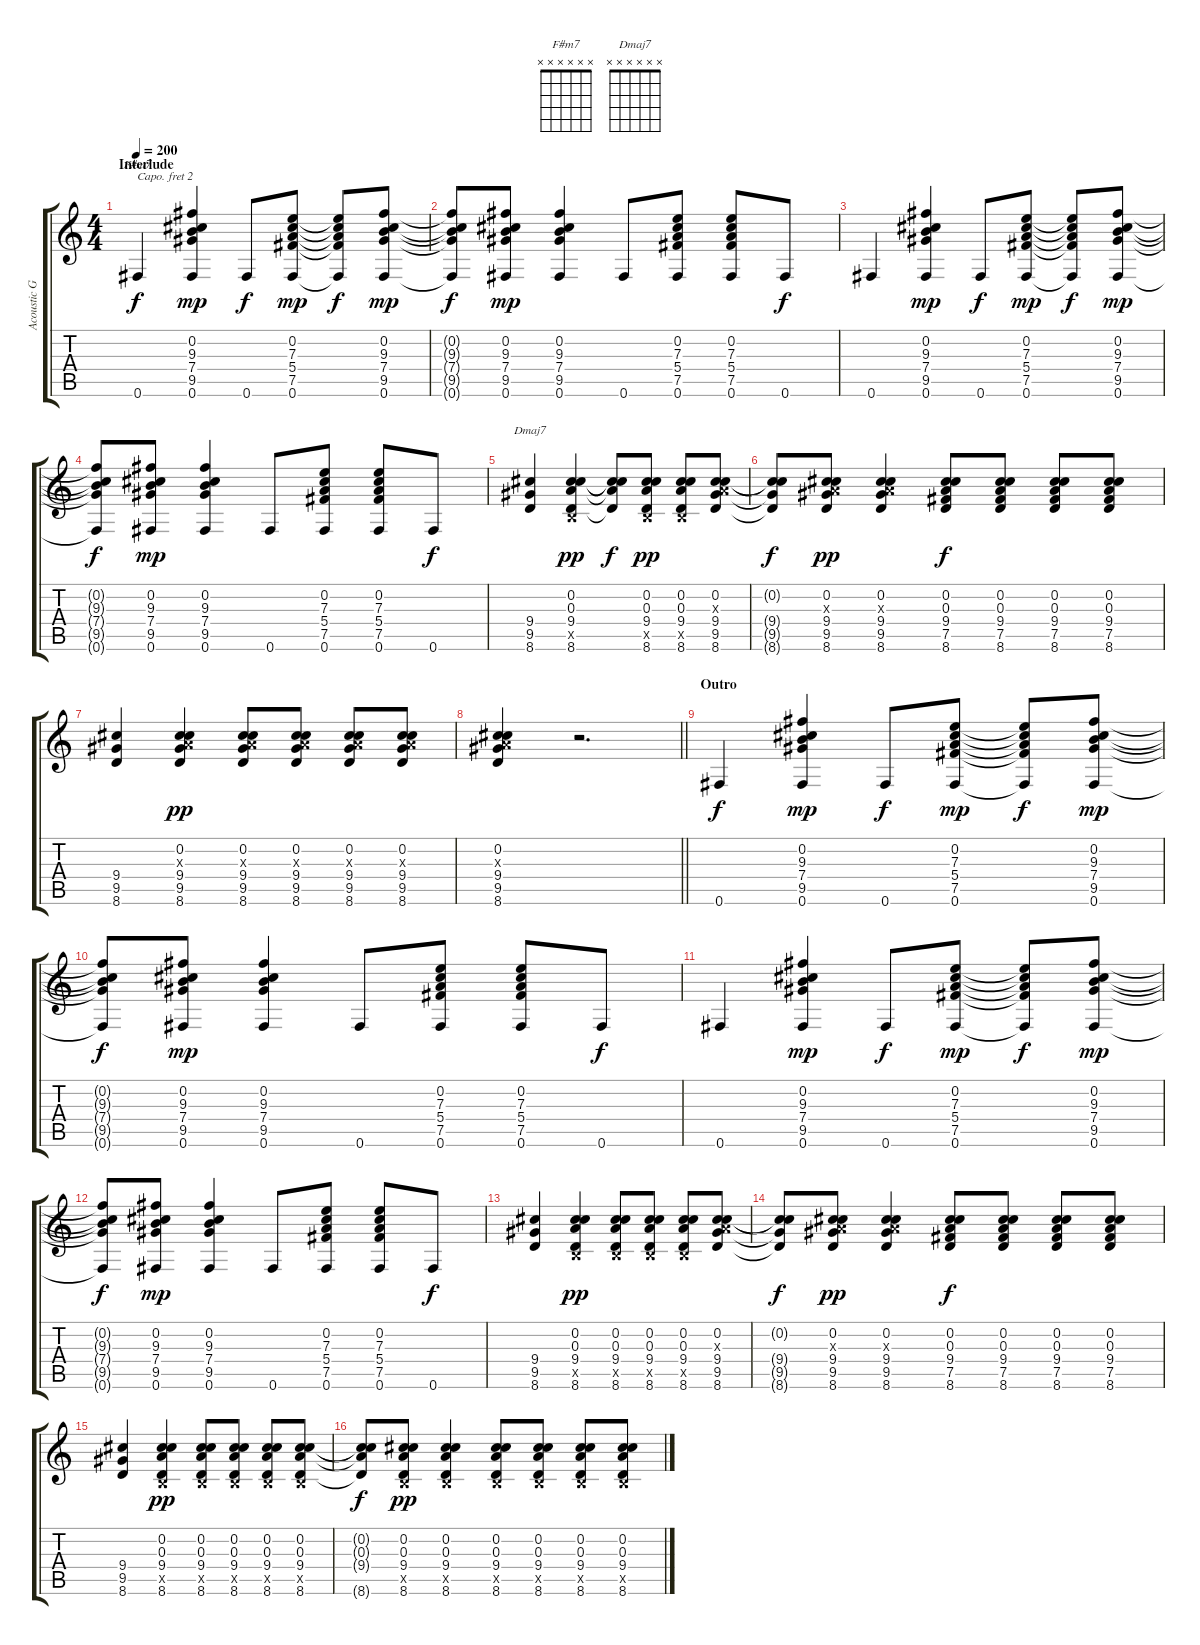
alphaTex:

\track ("Acoustic Guitar" "Acoustic G") {instrument acousticguitarsteel}
\staff {score tabs}
\capo 2
\tuning (E4 B3 G3 D3 A2 E2) {hide}
\chord ("F#m7" x x x x x x)
\chord ("Dmaj7" x x x x x x)
\ts (4 4)
\section ("" "Interlude")
\tempo 200
\clef g2
\ks c
0.6.4{ch "F#m7" dy f} (0.2 9.3 7.4 9.5 0.6).4{dy mp} 0.6.8{dy f} (0.2 7.3 5.4 7.5 0.6).8{dy mp} (0.2{t} 7.3{t} 5.4{t} 7.5{t} 0.6{t}).8{dy f} (0.2 9.3 7.4 9.5 0.6).8{dy mp} |
(0.2{t} 9.3{t} 7.4{t} 9.5{t} 0.6{t}).8{dy f} (0.2 9.3 7.4 9.5 0.6).8{dy mp} (0.2 9.3 7.4 9.5 0.6).4 0.6.8 (0.2 7.3 5.4 7.5 0.6).8 (0.2 7.3 5.4 7.5 0.6).8 0.6.8{dy f} |
0.6.4 (0.2 9.3 7.4 9.5 0.6).4{dy mp} 0.6.8{dy f} (0.2 7.3 5.4 7.5 0.6).8{dy mp} (0.2{t} 7.3{t} 5.4{t} 7.5{t} 0.6{t}).8{dy f} (0.2 9.3 7.4 9.5 0.6).8{dy mp} |
(0.2{t} 9.3{t} 7.4{t} 9.5{t} 0.6{t}).8{dy f} (0.2 9.3 7.4 9.5 0.6).8{dy mp} (0.2 9.3 7.4 9.5 0.6).4 0.6.8 (0.2 7.3 5.4 7.5 0.6).8 (0.2 7.3 5.4 7.5 0.6).8 0.6.8{dy f} |
(9.4 9.5 8.6).4{ch "Dmaj7"} (0.2 0.3 9.4 0.5{x} 8.6).4{dy pp} (0.2{t} 0.3{t} 9.4{t} 8.6{t}).8{dy f} (0.2 0.3 9.4 0.5{x} 8.6).8{dy pp} (0.2 0.3 9.4 0.5{x} 8.6).8 (0.2 0.3{x} 9.4 9.5 8.6).8 |
(0.2{t} 9.4{t} 9.5{t} 8.6{t}).8{dy f} (0.2 0.3{x} 9.4 9.5 8.6).8{dy pp} (0.2 0.3{x} 9.4 9.5 8.6).4 (0.2 0.3 9.4 7.5 8.6).8{dy f} (0.2 0.3 9.4 7.5 8.6).8 (0.2 0.3 9.4 7.5 8.6).8 (0.2 0.3 9.4 7.5 8.6).8 |
(9.4 9.5 8.6).4 (0.2 0.3{x} 9.4 9.5 8.6).4{dy pp} (0.2 0.3{x} 9.4 9.5 8.6).8 (0.2 0.3{x} 9.4 9.5 8.6).8 (0.2 0.3{x} 9.4 9.5 8.6).8 (0.2 0.3{x} 9.4 9.5 8.6).8 |
\barLineRight lightlight
(0.2 0.3{x} 9.4 9.5 8.6).4 r.2{d} |
\section ("" "Outro")
0.6.4{dy f} (0.2 9.3 7.4 9.5 0.6).4{dy mp} 0.6.8{dy f} (0.2 7.3 5.4 7.5 0.6).8{dy mp} (0.2{t} 7.3{t} 5.4{t} 7.5{t} 0.6{t}).8{dy f} (0.2 9.3 7.4 9.5 0.6).8{dy mp} |
(0.2{t} 9.3{t} 7.4{t} 9.5{t} 0.6{t}).8{dy f} (0.2 9.3 7.4 9.5 0.6).8{dy mp} (0.2 9.3 7.4 9.5 0.6).4 0.6.8 (0.2 7.3 5.4 7.5 0.6).8 (0.2 7.3 5.4 7.5 0.6).8 0.6.8{dy f} |
0.6.4 (0.2 9.3 7.4 9.5 0.6).4{dy mp} 0.6.8{dy f} (0.2 7.3 5.4 7.5 0.6).8{dy mp} (0.2{t} 7.3{t} 5.4{t} 7.5{t} 0.6{t}).8{dy f} (0.2 9.3 7.4 9.5 0.6).8{dy mp} |
(0.2{t} 9.3{t} 7.4{t} 9.5{t} 0.6{t}).8{dy f} (0.2 9.3 7.4 9.5 0.6).8{dy mp} (0.2 9.3 7.4 9.5 0.6).4 0.6.8 (0.2 7.3 5.4 7.5 0.6).8 (0.2 7.3 5.4 7.5 0.6).8 0.6.8{dy f} |
(9.4 9.5 8.6).4 (0.2 0.3 9.4 0.5{x} 8.6).4{dy pp} (0.2 0.3 9.4 0.5{x} 8.6).8 (0.2 0.3 9.4 0.5{x} 8.6).8 (0.2 0.3 9.4 0.5{x} 8.6).8 (0.2 0.3{x} 9.4 9.5 8.6).8 |
(0.2{t} 9.4{t} 9.5{t} 8.6{t}).8{dy f} (0.2 0.3{x} 9.4 9.5 8.6).8{dy pp} (0.2 0.3{x} 9.4 9.5 8.6).4 (0.2 0.3 9.4 7.5 8.6).8{dy f} (0.2 0.3 9.4 7.5 8.6).8 (0.2 0.3 9.4 7.5 8.6).8 (0.2 0.3 9.4 7.5 8.6).8 |
(9.4 9.5 8.6).4 (0.2 0.3 9.4 0.5{x} 8.6).4{dy pp} (0.2 0.3 9.4 0.5{x} 8.6).8 (0.2 0.3 9.4 0.5{x} 8.6).8 (0.2 0.3 9.4 0.5{x} 8.6).8 (0.2 0.3 9.4 0.5{x} 8.6).8 |
(0.2{t} 0.3{t} 9.4{t} 8.6{t}).8{dy f} (0.2 0.3 9.4 0.5{x} 8.6).8{dy pp} (0.2 0.3 9.4 0.5{x} 8.6).4 (0.2 0.3 9.4 0.5{x} 8.6).8 (0.2 0.3 9.4 0.5{x} 8.6).8 (0.2 0.3 9.4 0.5{x} 8.6).8 (0.2 0.3 9.4 0.5{x} 8.6).8
